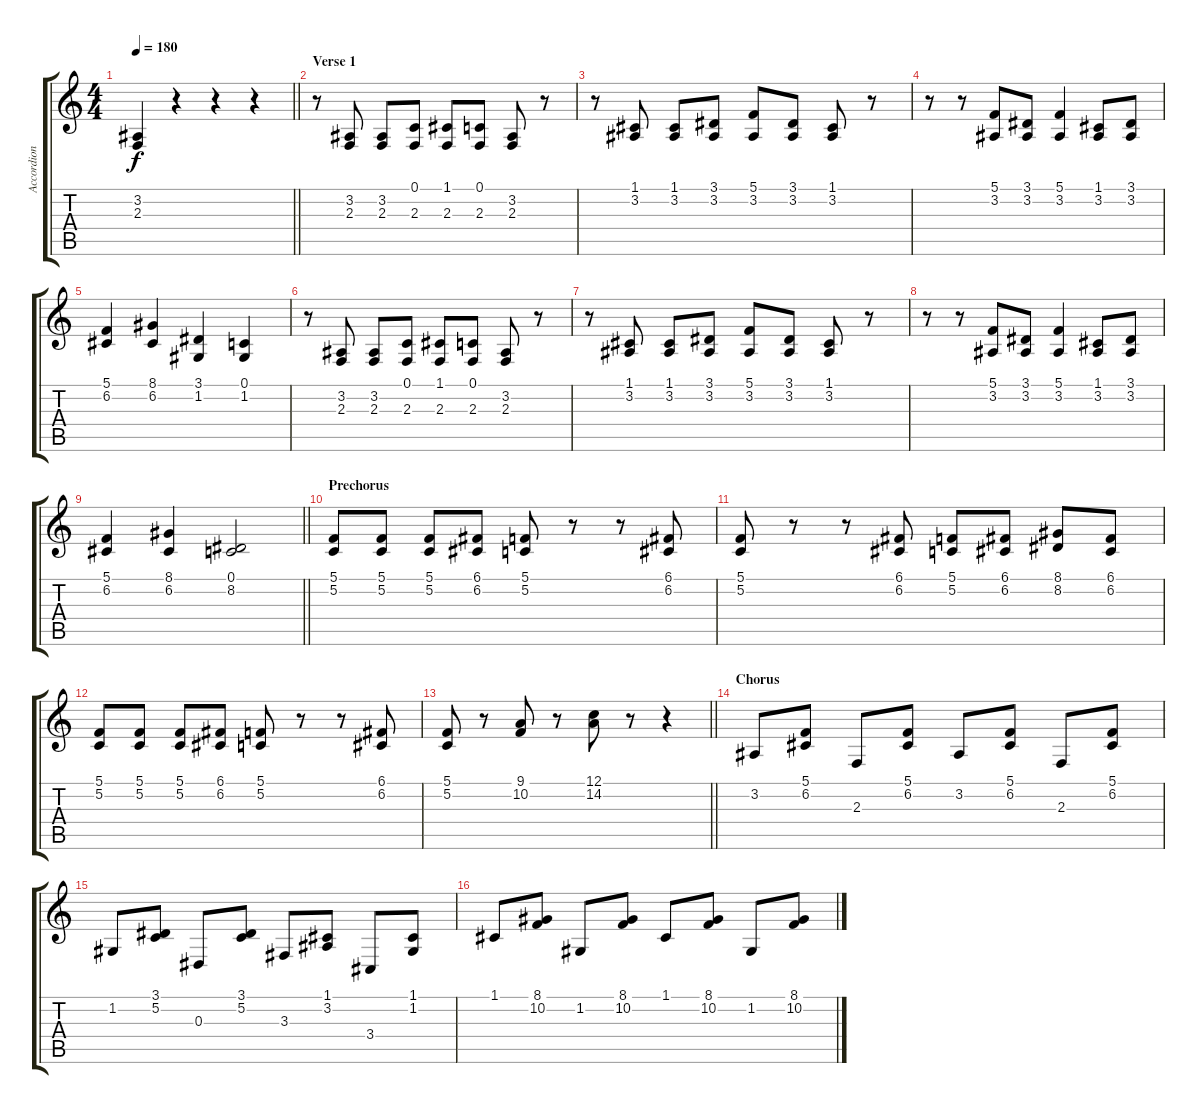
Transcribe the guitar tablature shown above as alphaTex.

\track ("Accordion" "Accordion") {instrument accordion}
\staff {score tabs}
\tuning (C4 G3 Eb3 Bb2 F2 C2) {hide}
\ts (4 4)
\tempo 180
\clef g2
\barLineRight lightlight
\ks c
(3.2 2.3).4{dy f} r.4 r.4 r.4 |
\section ("" "Verse 1")
r.8 (3.2 2.3).8 (3.2 2.3).8 (0.1 2.3).8 (1.1 2.3).8 (0.1 2.3).8 (3.2 2.3).8 r.8 |
r.8 (1.1 3.2).8 (1.1 3.2).8 (3.1 3.2).8 (5.1 3.2).8 (3.1 3.2).8 (1.1 3.2).8 r.8 |
r.8 r.8 (5.1 3.2).8 (3.1 3.2).8 (5.1 3.2).4 (1.1 3.2).8 (3.1 3.2).8 |
(5.1 6.2).4 (8.1 6.2).4 (3.1 1.2).4 (0.1 1.2).4 |
r.8 (3.2 2.3).8 (3.2 2.3).8 (0.1 2.3).8 (1.1 2.3).8 (0.1 2.3).8 (3.2 2.3).8 r.8 |
r.8 (1.1 3.2).8 (1.1 3.2).8 (3.1 3.2).8 (5.1 3.2).8 (3.1 3.2).8 (1.1 3.2).8 r.8 |
r.8 r.8 (5.1 3.2).8 (3.1 3.2).8 (5.1 3.2).4 (1.1 3.2).8 (3.1 3.2).8 |
\barLineRight lightlight
(5.1 6.2).4 (8.1 6.2).4 (0.1 8.2).2 |
\section ("" "Prechorus")
(5.1 5.2).8 (5.1 5.2).8 (5.1 5.2).8 (6.1 6.2).8 (5.1 5.2).8 r.8 r.8 (6.1 6.2).8 |
(5.1 5.2).8 r.8 r.8 (6.1 6.2).8 (5.1 5.2).8 (6.1 6.2).8 (8.1 8.2).8 (6.1 6.2).8 |
(5.1 5.2).8 (5.1 5.2).8 (5.1 5.2).8 (6.1 6.2).8 (5.1 5.2).8 r.8 r.8 (6.1 6.2).8 |
\barLineRight lightlight
(5.1 5.2).8 r.8 (9.1 10.2).8 r.8 (12.1 14.2).8 r.8 r.4 |
\section ("" "Chorus")
3.2.8 (5.1 6.2).8 2.3.8 (5.1 6.2).8 3.2.8 (5.1 6.2).8 2.3.8 (5.1 6.2).8 |
1.2.8 (3.1 5.2).8 0.3.8 (3.1 5.2).8 3.3.8 (1.1 3.2).8 3.4.8 (1.1 1.2).8 |
1.1.8 (8.1 10.2).8 1.2.8 (8.1 10.2).8 1.1.8 (8.1 10.2).8 1.2.8 (8.1 10.2).8
